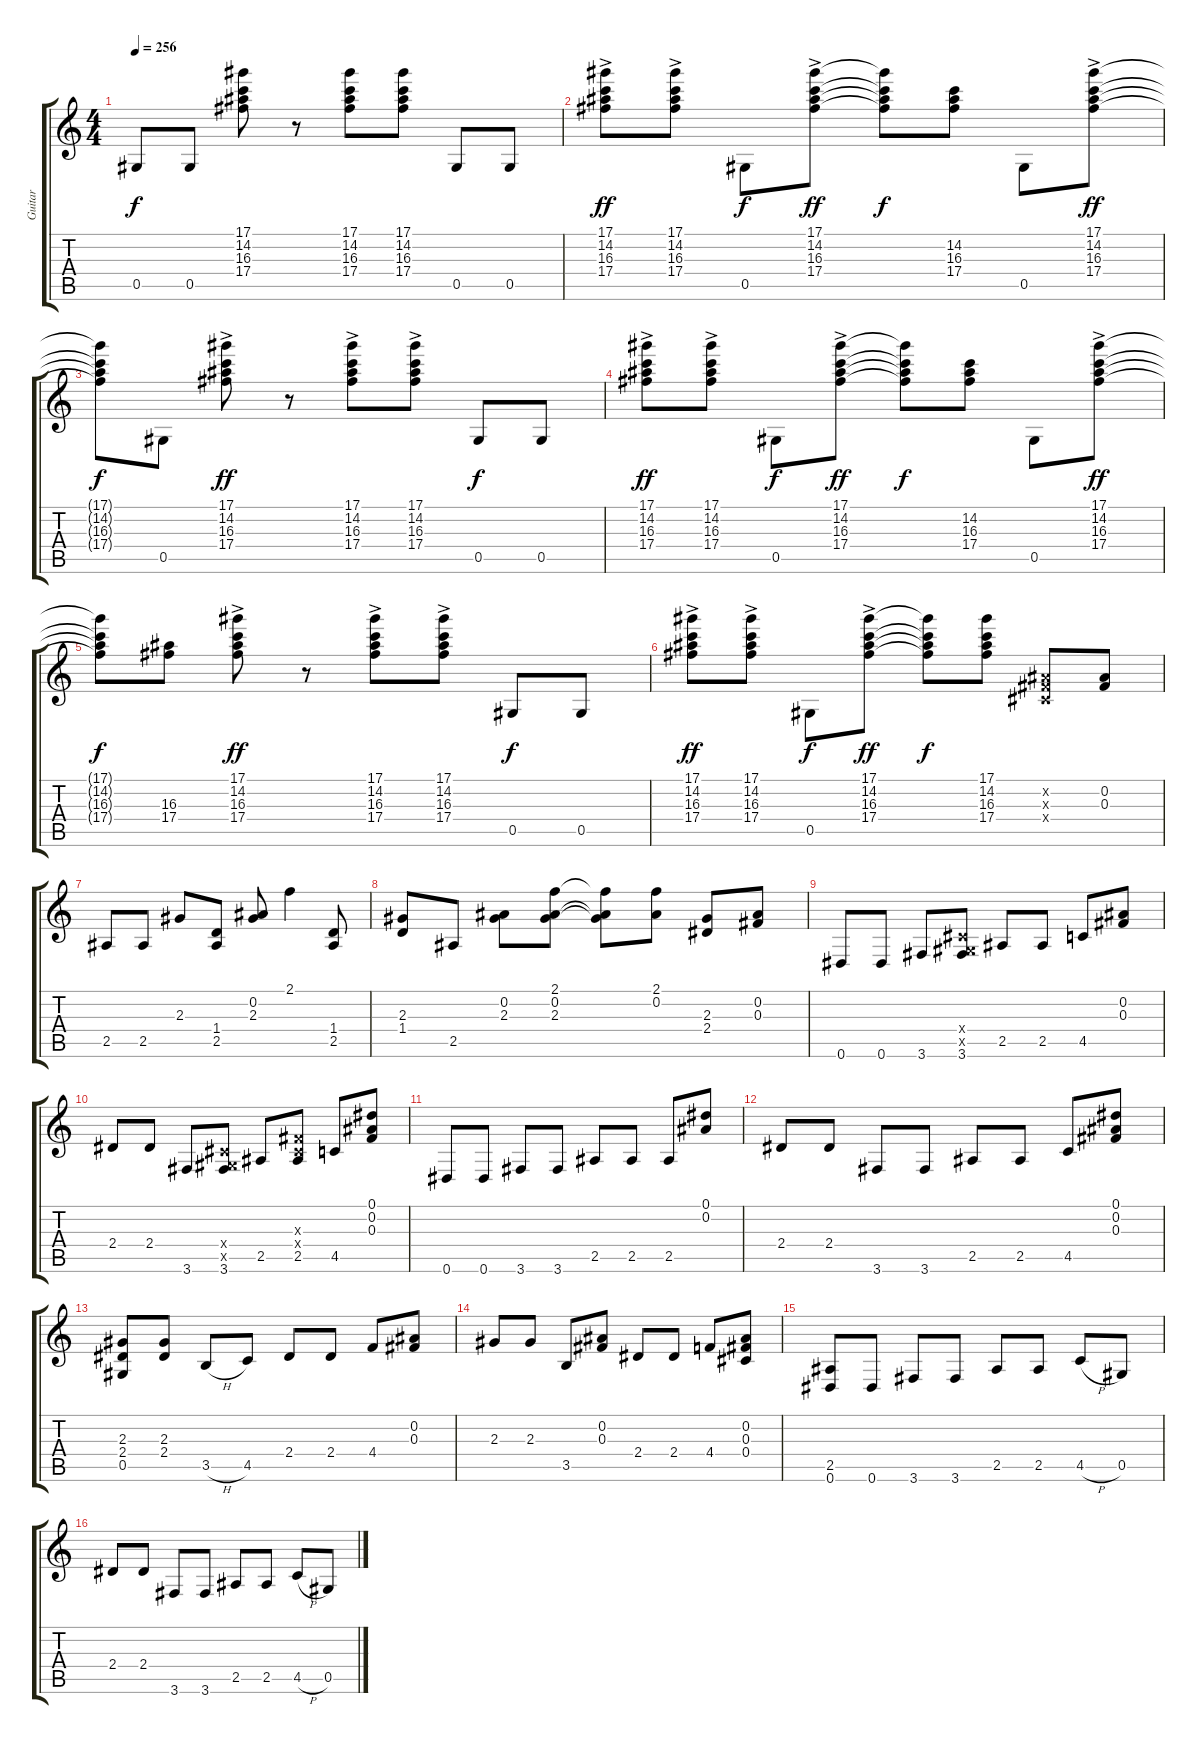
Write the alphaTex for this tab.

\track ("Guitar" "Guitar") {instrument overdrivenguitar}
\staff {score tabs}
\tuning (Eb4 Bb3 Gb3 Db3 Ab2 Eb2) {hide}
\ts (4 4)
\tempo 256
\clef g2
\ks c
0.5.8{dy f} 0.5.8 (17.1 14.2 16.3 17.4).8 r.8 (17.1 14.2 16.3 17.4).8 (17.1 14.2 16.3 17.4).8 0.5.8 0.5.8 |
(17.1{ac} 14.2 16.3 17.4).8{dy ff} (17.1 14.2 16.3 17.4{ac}).8 0.5.8{dy f} (17.1{ac} 14.2 16.3 17.4).8{dy ff} (17.1{t} 14.2{t} 16.3{t} 17.4{t}).8{dy f} (14.2 16.3 17.4).8 0.5.8 (17.1{ac} 14.2 16.3 17.4).8{dy ff} |
(17.1{t} 14.2{t} 16.3{t} 17.4{t}).8{dy f} 0.5.8 (17.1{ac} 14.2 16.3 17.4).8{dy ff} r.8 (17.1 14.2 16.3 17.4{ac}).8 (17.1{ac} 14.2 16.3 17.4).8 0.5.8{dy f} 0.5.8 |
(17.1{ac} 14.2 16.3 17.4).8{dy ff} (17.1 14.2 16.3 17.4{ac}).8 0.5.8{dy f} (17.1{ac} 14.2 16.3 17.4).8{dy ff} (17.1{t} 14.2{t} 16.3{t} 17.4{t}).8{dy f} (14.2 16.3 17.4).8 0.5.8 (17.1{ac} 14.2 16.3 17.4).8{dy ff} |
(17.1{t} 14.2{t} 16.3{t} 17.4{t}).8{dy f} (16.3 17.4).8 (17.1{ac} 14.2 16.3 17.4).8{dy ff} r.8 (17.1 14.2 16.3 17.4{ac}).8 (17.1{ac} 14.2 16.3 17.4).8 0.5.8{dy f} 0.5.8 |
(17.1{ac} 14.2 16.3 17.4).8{dy ff} (17.1 14.2 16.3 17.4{ac}).8 0.5.8{dy f} (17.1{ac} 14.2 16.3 17.4).8{dy ff} (17.1{t} 14.2{t} 16.3{t} 17.4{t}).8{dy f} (17.1 14.2 16.3 17.4).8 (0.2{x} 0.3{x} 0.4{x}).8 (0.2 0.3).8 |
2.5.8 2.5.8 2.3.8 (1.4 2.5).8 (0.2 2.3).8 2.1.4 (1.4 2.5).8 |
(2.3 1.4).8 2.5.8 (0.2 2.3).8 (2.1 0.2 2.3).8 (2.1{t} 0.2{t} 2.3{t}).8 (2.1 0.2).8 (2.3 2.4).8 (0.2 0.3).8 |
0.6.8 0.6.8 3.6.8 (0.4{x} 0.5{x} 3.6).8 2.5.8 2.5.8 4.5.8 (0.2 0.3).8 |
2.4.8 2.4.8 3.6.8 (0.4{x} 0.5{x} 3.6).8 2.5.8 (0.3{x} 0.4{x} 2.5).8 4.5.8 (0.1 0.2 0.3).8 |
0.6.8 0.6.8 3.6.8 3.6.8 2.5.8 2.5.8 2.5.8 (0.1 0.2).8 |
2.4.8 2.4.8 3.6.8 3.6.8 2.5.8 2.5.8 4.5.8 (0.1 0.2 0.3).8 |
(2.3 2.4 0.5).8 (2.3 2.4).8 3.5{h}.8 4.5.8 2.4.8 2.4.8 4.4.8 (0.2 0.3).8 |
2.3.8 2.3.8 3.5.8 (0.2 0.3).8 2.4.8 2.4.8 4.4.8 (0.2 0.3 0.4).8 |
(2.5 0.6).8 0.6.8 3.6.8 3.6.8 2.5.8 2.5.8 4.5{h}.8 0.5.8 |
2.4.8 2.4.8 3.6.8 3.6.8 2.5.8 2.5.8 4.5{h}.8 0.5.8
